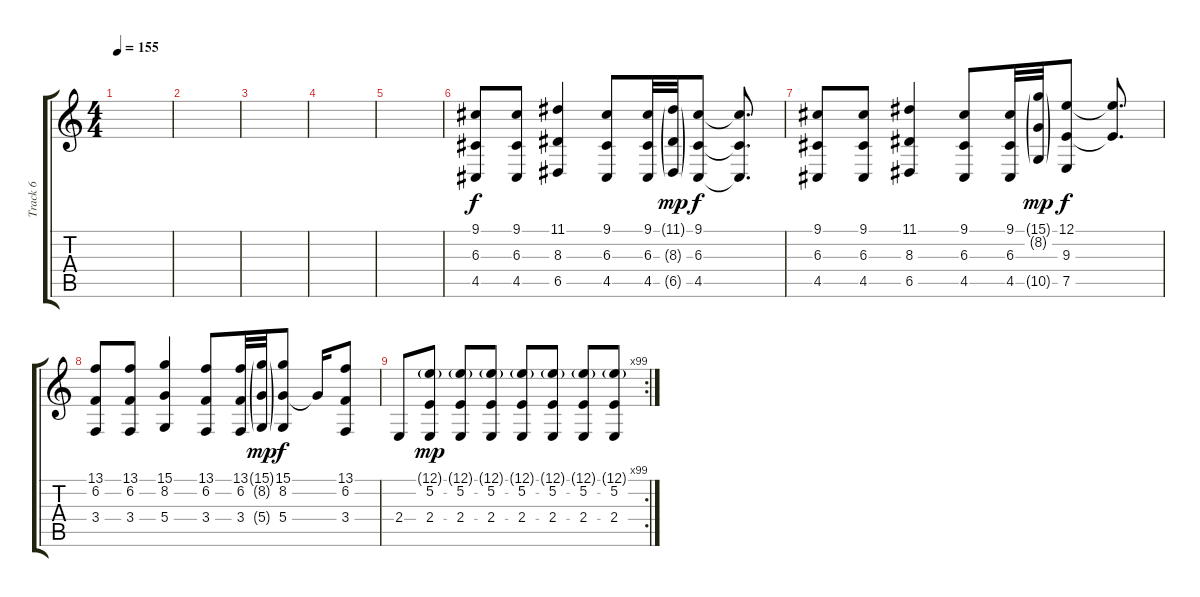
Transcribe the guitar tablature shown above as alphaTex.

\track ("Track 6" "Track 6") {instrument acousticgrandpiano}
\staff {score tabs}
\tuning (E4 B3 G3 D3 A2 E2) {hide}
\ts (4 4)
\tempo 155
\clef g2
\ks c
|
|
|
|
|
(9.1 6.3 4.5).8{volume 13 balance 8} (9.1 6.3 4.5).8 (11.1 8.3 6.5).4 (9.1 6.3 4.5).8 (9.1 6.3 4.5).32 (11.1{g} 8.3{g} 6.5{g}).32{dy mp} (9.1 6.3 4.5).8{dy f} (9.1{t} 6.3{t} 4.5{t}).8{d} |
(9.1 6.3 4.5).8 (9.1 6.3 4.5).8 (11.1 8.3 6.5).4 (9.1 6.3 4.5).8 (9.1 6.3 4.5).32 (15.1{g} 8.2{g} 10.5{g}).32{dy mp} (12.1 9.3 7.5).8{dy f} (12.1{t} 9.3{t}).8{d} |
(13.1 6.2 3.4).8 (13.1 6.2 3.4).8 (15.1 8.2 5.4).4 (13.1 6.2 3.4).8 (13.1 6.2 3.4).32 (15.1{g} 8.2{g} 5.4{g}).32{dy mp} (15.1 8.2 5.4).8{dy f} 8.2{t}.16 (13.1 6.2 3.4).8 |
\rc 99
2.4.8 (12.1{g} 5.2 2.4).8{dy mp} (12.1{g} 5.2 2.4).8 (12.1{g} 5.2 2.4).8 (12.1{g} 5.2 2.4).8 (12.1{g} 5.2 2.4).8 (12.1{g} 5.2 2.4).8 (12.1{g} 5.2 2.4).8
